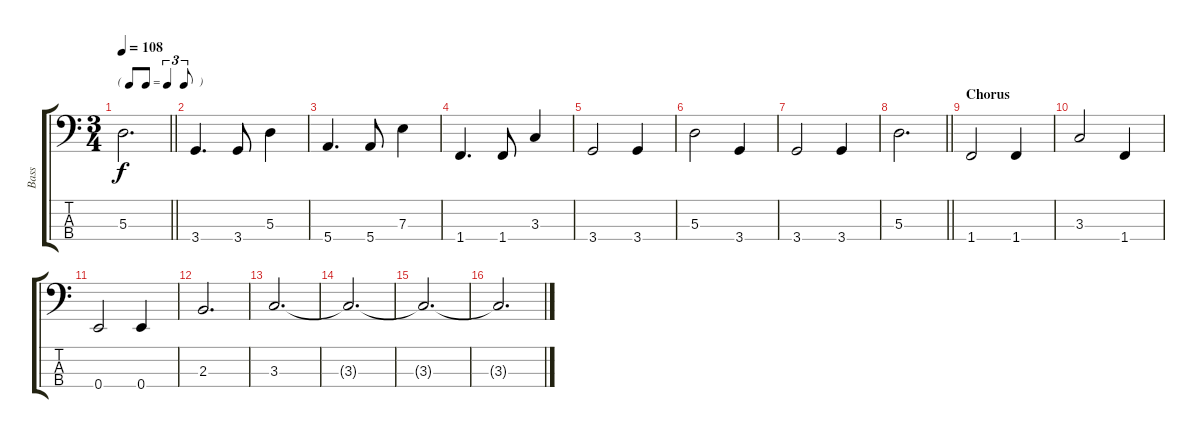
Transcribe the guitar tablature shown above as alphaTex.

\track ("Bass" "Bass") {instrument electricbassfinger}
\staff {score tabs}
\tuning (G2 D2 A1 E1) {hide}
\ts (3 4)
\tf triplet8th
\tempo 108
\clef f4
\barLineRight lightlight
\ks c
5.3.2{d dy f} |
3.4.4{d} 3.4.8 5.3.4 |
5.4.4{d} 5.4.8 7.3.4 |
1.4.4{d} 1.4.8 3.3.4 |
3.4.2 3.4.4 |
5.3.2 3.4.4 |
3.4.2 3.4.4 |
\barLineRight lightlight
5.3.2{d} |
\section ("" "Chorus")
1.4.2 1.4.4 |
3.3.2 1.4.4 |
0.4.2 0.4.4 |
2.3.2{d} |
3.3.2{d} |
3.3{t}.2{d} |
3.3{t}.2{d} |
3.3{t}.2{d}
